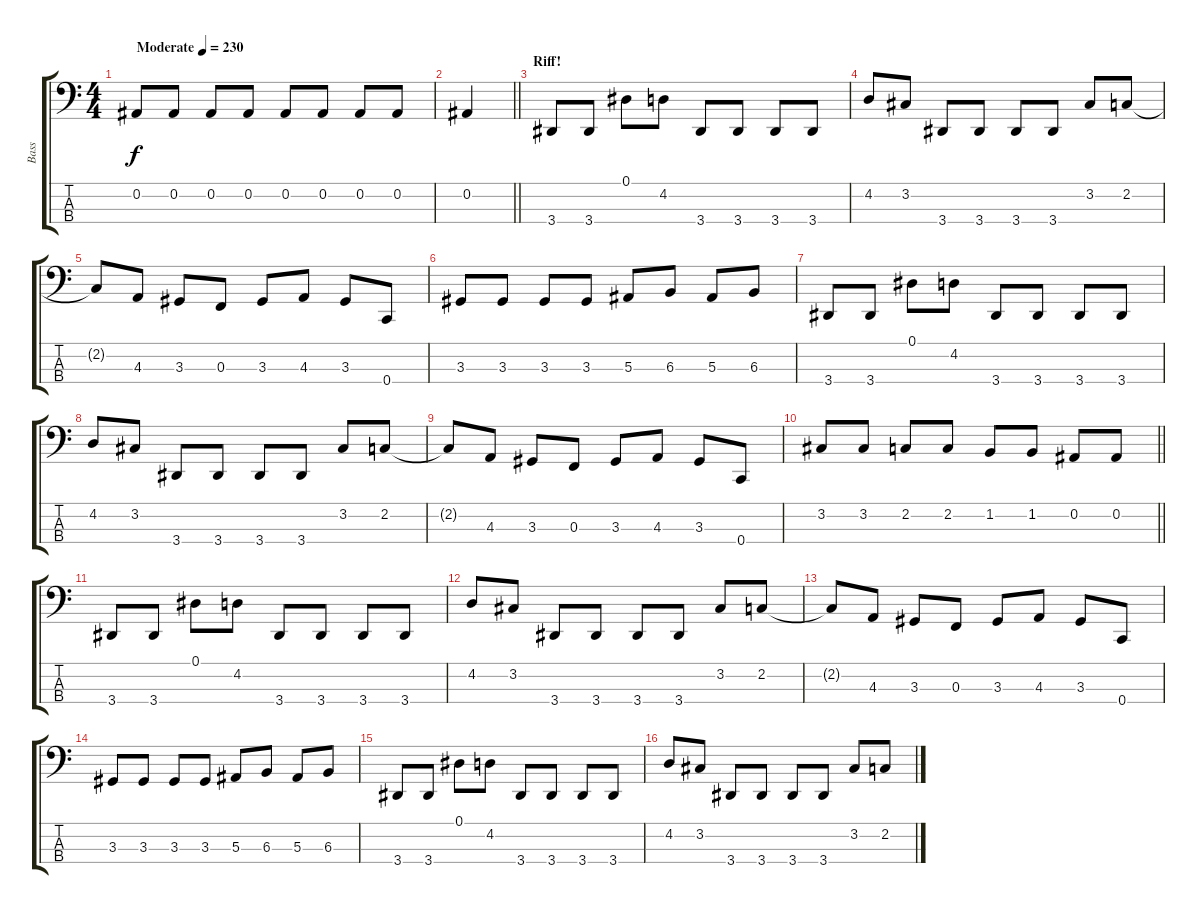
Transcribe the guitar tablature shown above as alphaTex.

\track ("Bass" "Bass") {instrument electricbasspick}
\staff {score tabs}
\tuning (Eb2 Bb1 F1 C1) {hide}
\ts (4 4)
\tempo (230 "Moderate")
\clef f4
\ks c
0.2.8{dy f instrument electricbasspick} 0.2.8 0.2.8 0.2.8 0.2.8 0.2.8 0.2.8 0.2.8 |
\barLineRight lightlight
0.2.4 |
\section ("" "Riff!")
3.4.8 3.4.8 0.1.8 4.2.8 3.4.8 3.4.8 3.4.8 3.4.8 |
4.2.8 3.2.8 3.4.8 3.4.8 3.4.8 3.4.8 3.2.8 2.2.8 |
2.2{t}.8 4.3.8 3.3.8 0.3.8 3.3.8 4.3.8 3.3.8 0.4.8 |
3.3.8 3.3.8 3.3.8 3.3.8 5.3.8 6.3.8 5.3.8 6.3.8 |
3.4.8 3.4.8 0.1.8 4.2.8 3.4.8 3.4.8 3.4.8 3.4.8 |
4.2.8 3.2.8 3.4.8 3.4.8 3.4.8 3.4.8 3.2.8 2.2.8 |
2.2{t}.8 4.3.8 3.3.8 0.3.8 3.3.8 4.3.8 3.3.8 0.4.8 |
\barLineRight lightlight
3.2.8 3.2.8 2.2.8 2.2.8 1.2.8 1.2.8 0.2.8 0.2.8 |
3.4.8 3.4.8 0.1.8 4.2.8 3.4.8 3.4.8 3.4.8 3.4.8 |
4.2.8 3.2.8 3.4.8 3.4.8 3.4.8 3.4.8 3.2.8 2.2.8 |
2.2{t}.8 4.3.8 3.3.8 0.3.8 3.3.8 4.3.8 3.3.8 0.4.8 |
3.3.8 3.3.8 3.3.8 3.3.8 5.3.8 6.3.8 5.3.8 6.3.8 |
3.4.8 3.4.8 0.1.8 4.2.8 3.4.8 3.4.8 3.4.8 3.4.8 |
4.2.8 3.2.8 3.4.8 3.4.8 3.4.8 3.4.8 3.2.8 2.2.8
